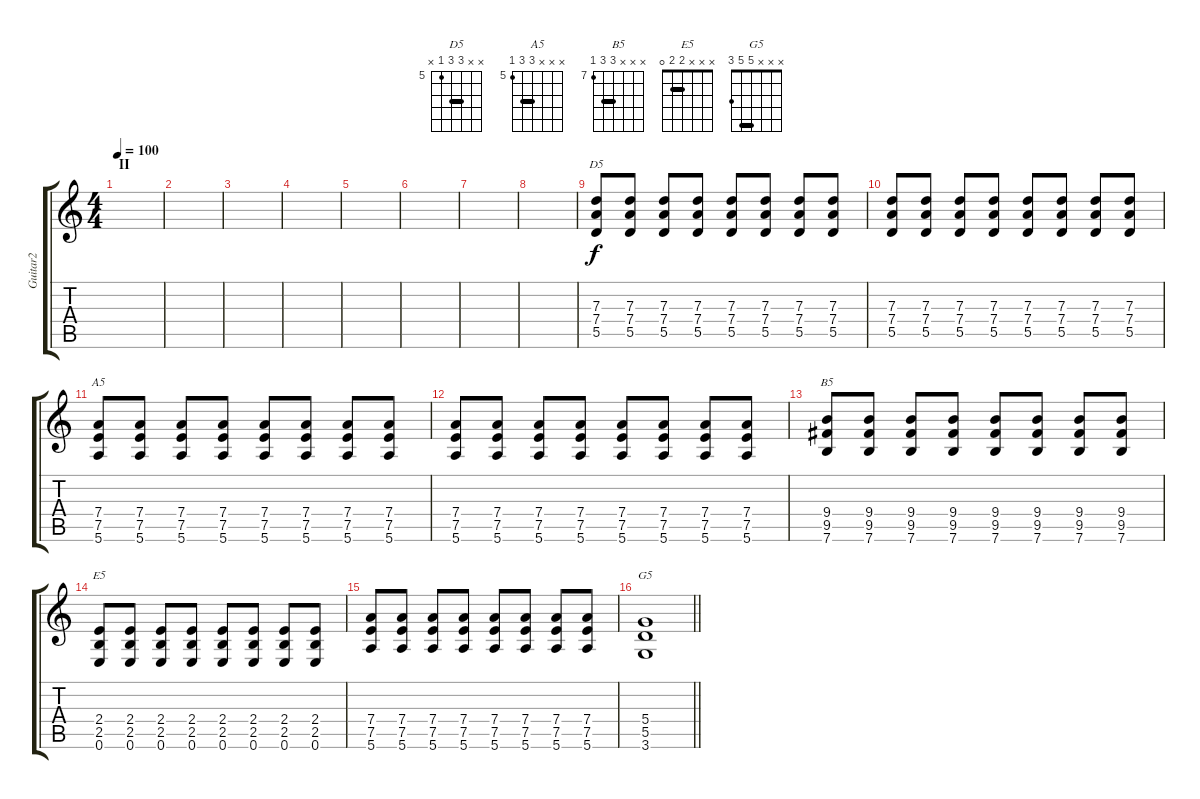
\track ("Guitar2" "Guitar2") {instrument electricguitarclean}
\staff {score tabs}
\tuning (E4 B3 G3 D3 A2 E2) {hide}
\chord ("D5" x x 7 7 5 x) {firstfret 5 barre 7}
\chord ("A5" x x x 7 7 5) {firstfret 5 barre 7}
\chord ("B5" x x x 9 9 7) {firstfret 7 barre 9}
\chord ("E5" x x x 2 2 0) {barre 2}
\chord ("G5" x x x 5 5 3) {barre 5}
\ts (4 4)
\section ("" "II")
\tempo 100
\clef g2
\ks c
|
|
|
|
|
|
|
|
(7.3 7.4 5.5).8{ch "D5"} (7.3 7.4 5.5).8 (7.3 7.4 5.5).8 (7.3 7.4 5.5).8 (7.3 7.4 5.5).8 (7.3 7.4 5.5).8 (7.3 7.4 5.5).8 (7.3 7.4 5.5).8 |
(7.3 7.4 5.5).8 (7.3 7.4 5.5).8 (7.3 7.4 5.5).8 (7.3 7.4 5.5).8 (7.3 7.4 5.5).8 (7.3 7.4 5.5).8 (7.3 7.4 5.5).8 (7.3 7.4 5.5).8 |
(7.4 7.5 5.6).8{ch "A5"} (7.4 7.5 5.6).8 (7.4 7.5 5.6).8 (7.4 7.5 5.6).8 (7.4 7.5 5.6).8 (7.4 7.5 5.6).8 (7.4 7.5 5.6).8 (7.4 7.5 5.6).8 |
(7.4 7.5 5.6).8 (7.4 7.5 5.6).8 (7.4 7.5 5.6).8 (7.4 7.5 5.6).8 (7.4 7.5 5.6).8 (7.4 7.5 5.6).8 (7.4 7.5 5.6).8 (7.4 7.5 5.6).8 |
(9.4 9.5 7.6).8{ch "B5"} (9.4 9.5 7.6).8 (9.4 9.5 7.6).8 (9.4 9.5 7.6).8 (9.4 9.5 7.6).8 (9.4 9.5 7.6).8 (9.4 9.5 7.6).8 (9.4 9.5 7.6).8 |
(2.4 2.5 0.6).8{ch "E5"} (2.4 2.5 0.6).8 (2.4 2.5 0.6).8 (2.4 2.5 0.6).8 (2.4 2.5 0.6).8 (2.4 2.5 0.6).8 (2.4 2.5 0.6).8 (2.4 2.5 0.6).8 |
(7.4 7.5 5.6).8 (7.4 7.5 5.6).8 (7.4 7.5 5.6).8 (7.4 7.5 5.6).8 (7.4 7.5 5.6).8 (7.4 7.5 5.6).8 (7.4 7.5 5.6).8 (7.4 7.5 5.6).8 |
\barLineRight lightlight
(5.4 5.5 3.6).1{ch "G5"}
